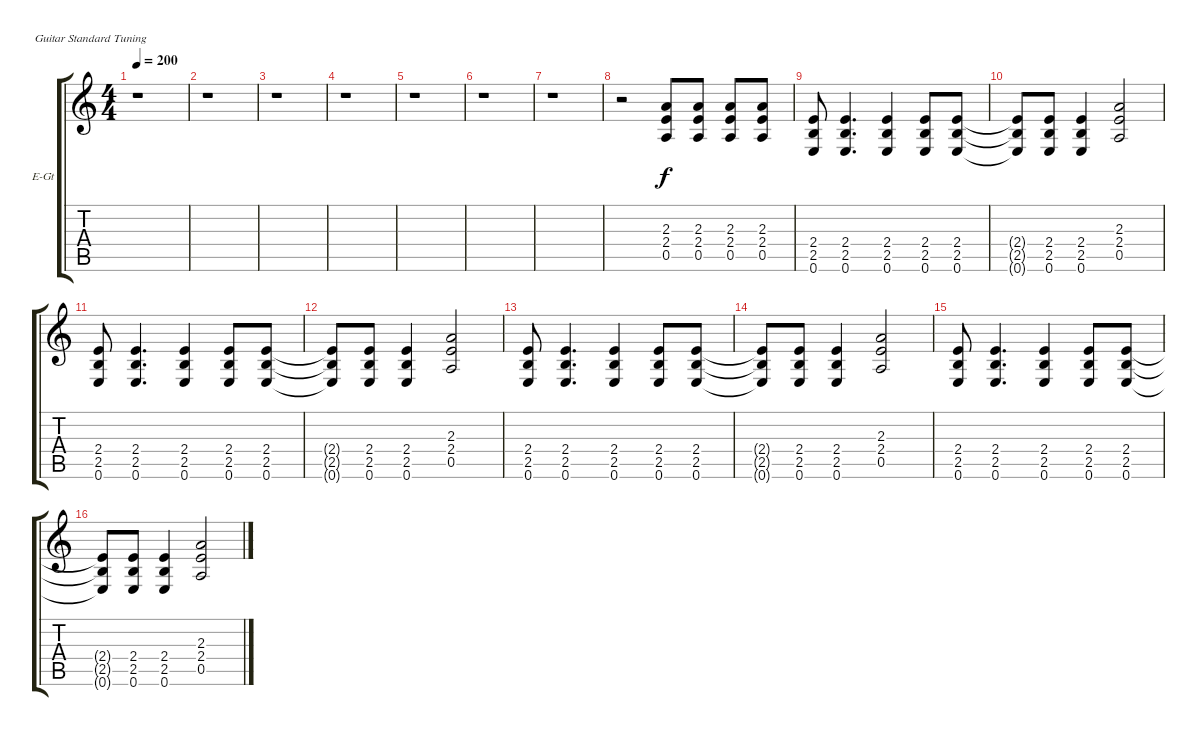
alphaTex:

\bracketExtendMode groupsimilarinstruments
\firstSystemTrackNameOrientation horizontal
\otherSystemsTrackNameOrientation horizontal
\track ("Deryck" "E-Gt") {instrument distortionguitar}
\staff {score tabs}
\tuning (E4 B3 G3 D3 A2 E2)
\ts (4 4)
\tempo 200
\clef g2
\ks c
r.1{dy f instrument distortionguitar} |
r.1 |
r.1 |
r.1 |
r.1 |
r.1 |
r.1 |
r.2 (2.3 2.4 0.5).8 (2.3 2.4 0.5).8 (2.3 2.4 0.5).8 (2.3 2.4 0.5).8 |
(2.4 2.5 0.6).8 (2.4 2.5 0.6).4{d} (2.4 2.5 0.6).4 (2.4 2.5 0.6).8 (2.4 2.5 0.6).8 |
(2.4{t} 2.5{t} 0.6{t}).8 (2.4 2.5 0.6).8 (2.4 2.5 0.6).4 (2.4 0.5 2.3).2 |
(2.4 2.5 0.6).8 (2.4 2.5 0.6).4{d} (2.4 2.5 0.6).4 (2.4 2.5 0.6).8 (2.4 2.5 0.6).8 |
(2.4{t} 2.5{t} 0.6{t}).8 (2.4 2.5 0.6).8 (2.4 2.5 0.6).4 (2.4 0.5 2.3).2 |
(2.4 2.5 0.6).8 (2.4 2.5 0.6).4{d} (2.4 2.5 0.6).4 (2.4 2.5 0.6).8 (2.4 2.5 0.6).8 |
(2.4{t} 2.5{t} 0.6{t}).8 (2.4 2.5 0.6).8 (2.4 2.5 0.6).4 (2.4 0.5 2.3).2 |
(2.4 2.5 0.6).8 (2.4 2.5 0.6).4{d} (2.4 2.5 0.6).4 (2.4 2.5 0.6).8 (2.4 2.5 0.6).8 |
(2.4{t} 2.5{t} 0.6{t}).8 (2.4 2.5 0.6).8 (2.4 2.5 0.6).4 (2.4 0.5 2.3).2
